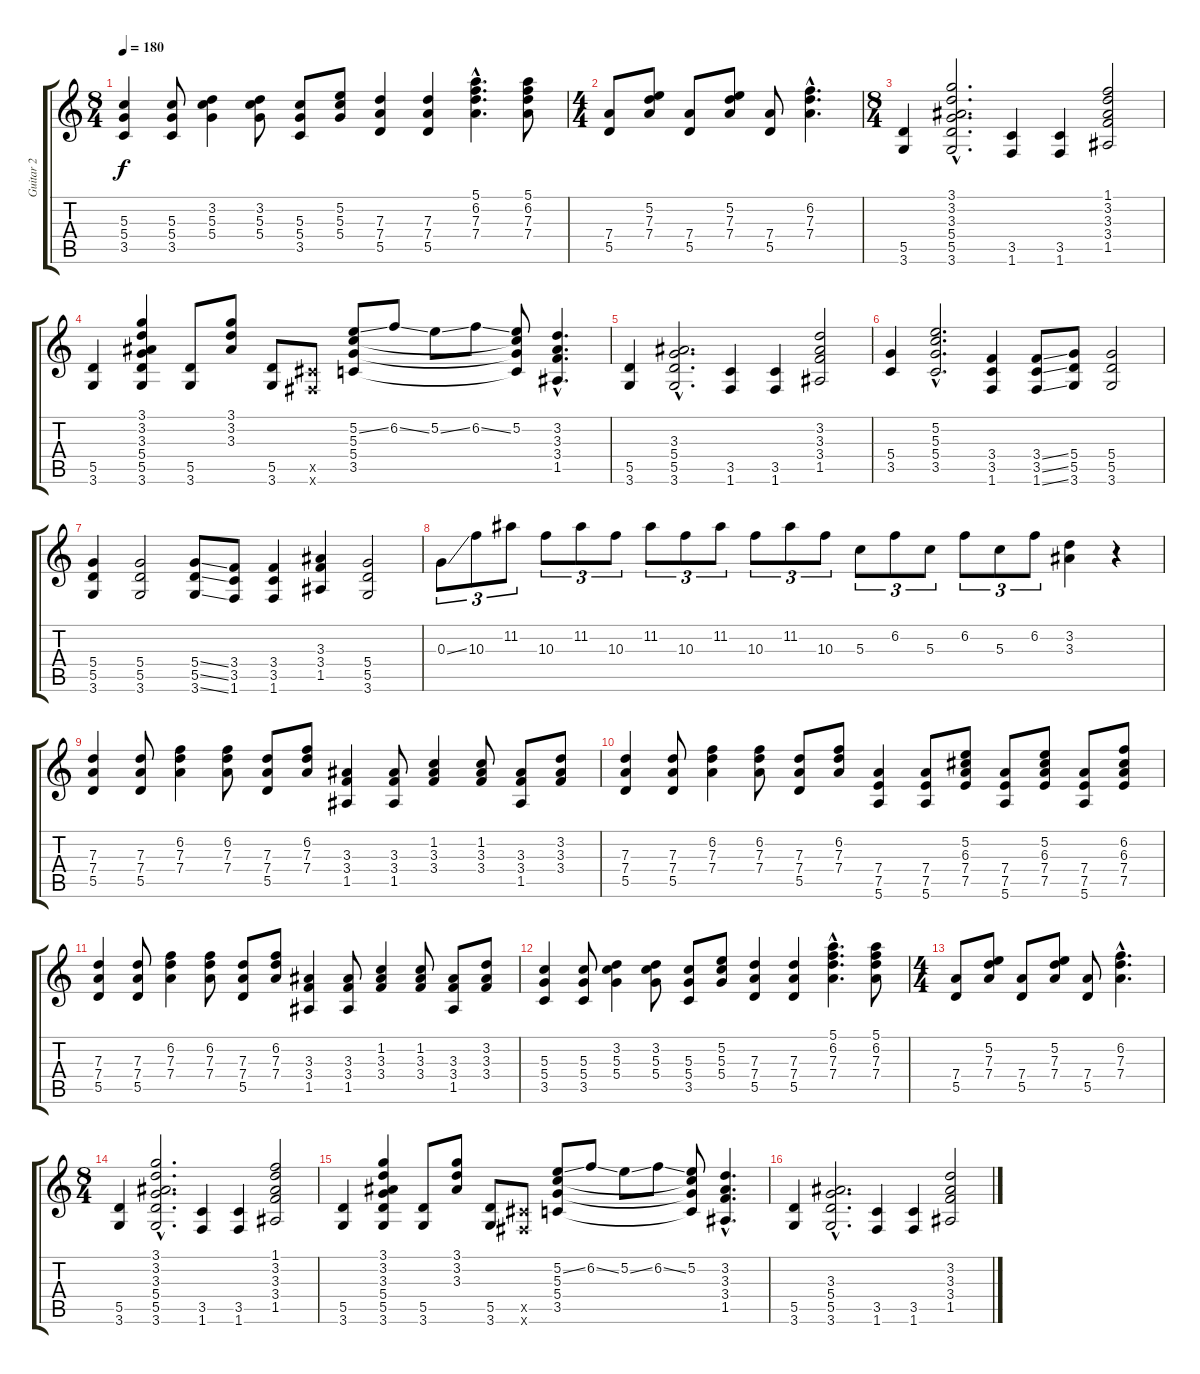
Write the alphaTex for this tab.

\track ("Guitar 2" "Guitar 2") {instrument acousticguitarsteel}
\staff {score tabs}
\tuning (E4 B3 G3 D3 A2 E2) {hide}
\ts (8 4)
\tempo 180
\clef g2
\ks c
(5.3 5.4 3.5).4{dy f} (5.3 5.4 3.5).8 (3.2 5.3 5.4).4 (3.2 5.3 5.4).8 (5.3 5.4 3.5).8 (5.2 5.3 5.4).8 (7.3 7.4 5.5).4 (7.3 7.4 5.5).4 (5.1{hac} 6.2{hac} 7.3{hac} 7.4{hac}).4{d} (5.1 6.2 7.3 7.4).8 |
\ts (4 4)
(7.4 5.5).8 (5.2 7.3 7.4).8 (7.4 5.5).8 (5.2 7.3 7.4).8 (7.4 5.5).8 (6.2{hac} 7.3{hac} 7.4{hac}).4{d} |
\ts (8 4)
(5.5 3.6).4 (3.1{hac} 3.2{hac} 3.3{hac} 5.4{hac} 5.5{hac} 3.6{hac}).2{d} (3.5 1.6).4 (3.5 1.6).4 (1.1 3.2 3.3 3.4 1.5).2 |
(5.5 3.6).4 (3.1 3.2 3.3 5.4 5.5 3.6).4 (5.5 3.6).8 (3.1 3.2 3.3).8 (5.5 3.6).8 (4.5{x} 2.6{x}).8 (5.2{ss} 5.3 5.4 3.5).8 6.2{ss}.8 5.2{ss}.8 6.2{ss}.8 (5.2 5.3{t} 5.4{t} 3.5{t}).8 (3.2{hac} 3.3{hac} 3.4{hac} 1.5{hac}).4{d} |
(5.5 3.6).4 (3.3{hac} 5.4{hac} 5.5{hac} 3.6{hac}).2{d} (3.5 1.6).4 (3.5 1.6).4 (3.2 3.3 3.4 1.5).2 |
(5.4 3.5).4 (5.2{hac} 5.3{hac} 5.4{hac} 3.5{hac}).2{d} (3.4 3.5 1.6).4 (3.4{ss} 3.5{ss} 1.6{ss}).8 (5.4 5.5 3.6).8 (5.4 5.5 3.6).2 |
(5.4 5.5 3.6).4 (5.4 5.5 3.6).2 (5.4{ss} 5.5{ss} 3.6{ss}).8 (3.4 3.5 1.6).8 (3.4 3.5 1.6).4 (3.3 3.4 1.5).4 (5.4 5.5 3.6).2 |
0.3{ss}.8{tu (3 2)} 10.3.8{tu (3 2)} 11.2.8{tu (3 2)} 10.3.8{tu (3 2)} 11.2.8{tu (3 2)} 10.3.8{tu (3 2)} 11.2.8{tu (3 2)} 10.3.8{tu (3 2)} 11.2.8{tu (3 2)} 10.3.8{tu (3 2)} 11.2.8{tu (3 2)} 10.3.8{tu (3 2)} 5.3.8{tu (3 2)} 6.2.8{tu (3 2)} 5.3.8{tu (3 2)} 6.2.8{tu (3 2)} 5.3.8{tu (3 2)} 6.2.8{tu (3 2)} (3.2 3.3).4 r.4 |
(7.3 7.4 5.5).4 (7.3 7.4 5.5).8 (6.2 7.3 7.4).4 (6.2 7.3 7.4).8 (7.3 7.4 5.5).8 (6.2 7.3 7.4).8 (3.3 3.4 1.5).4 (3.3 3.4 1.5).8 (1.2 3.3 3.4).4 (1.2 3.3 3.4).8 (3.3 3.4 1.5).8 (3.2 3.3 3.4).8 |
(7.3 7.4 5.5).4 (7.3 7.4 5.5).8 (6.2 7.3 7.4).4 (6.2 7.3 7.4).8 (7.3 7.4 5.5).8 (6.2 7.3 7.4).8 (7.4 7.5 5.6).4 (7.4 7.5 5.6).8 (5.2 6.3 7.4 7.5).8 (7.4 7.5 5.6).8 (5.2 6.3 7.4 7.5).8 (7.4 7.5 5.6).8 (6.2 6.3 7.4 7.5).8 |
(7.3 7.4 5.5).4 (7.3 7.4 5.5).8 (6.2 7.3 7.4).4 (6.2 7.3 7.4).8 (7.3 7.4 5.5).8 (6.2 7.3 7.4).8 (3.3 3.4 1.5).4 (3.3 3.4 1.5).8 (1.2 3.3 3.4).4 (1.2 3.3 3.4).8 (3.3 3.4 1.5).8 (3.2 3.3 3.4).8 |
(5.3 5.4 3.5).4 (5.3 5.4 3.5).8 (3.2 5.3 5.4).4 (3.2 5.3 5.4).8 (5.3 5.4 3.5).8 (5.2 5.3 5.4).8 (7.3 7.4 5.5).4 (7.3 7.4 5.5).4 (5.1{hac} 6.2{hac} 7.3{hac} 7.4{hac}).4{d} (5.1 6.2 7.3 7.4).8 |
\ts (4 4)
(7.4 5.5).8 (5.2 7.3 7.4).8 (7.4 5.5).8 (5.2 7.3 7.4).8 (7.4 5.5).8 (6.2{hac} 7.3{hac} 7.4{hac}).4{d} |
\ts (8 4)
(5.5 3.6).4 (3.1{hac} 3.2{hac} 3.3{hac} 5.4{hac} 5.5{hac} 3.6{hac}).2{d} (3.5 1.6).4 (3.5 1.6).4 (1.1 3.2 3.3 3.4 1.5).2 |
(5.5 3.6).4 (3.1 3.2 3.3 5.4 5.5 3.6).4 (5.5 3.6).8 (3.1 3.2 3.3).8 (5.5 3.6).8 (4.5{x} 2.6{x}).8 (5.2{ss} 5.3 5.4 3.5).8 6.2{ss}.8 5.2{ss}.8 6.2{ss}.8 (5.2 5.3{t} 5.4{t} 3.5{t}).8 (3.2{hac} 3.3{hac} 3.4{hac} 1.5{hac}).4{d} |
(5.5 3.6).4 (3.3{hac} 5.4{hac} 5.5{hac} 3.6{hac}).2{d} (3.5 1.6).4 (3.5 1.6).4 (3.2 3.3 3.4 1.5).2
